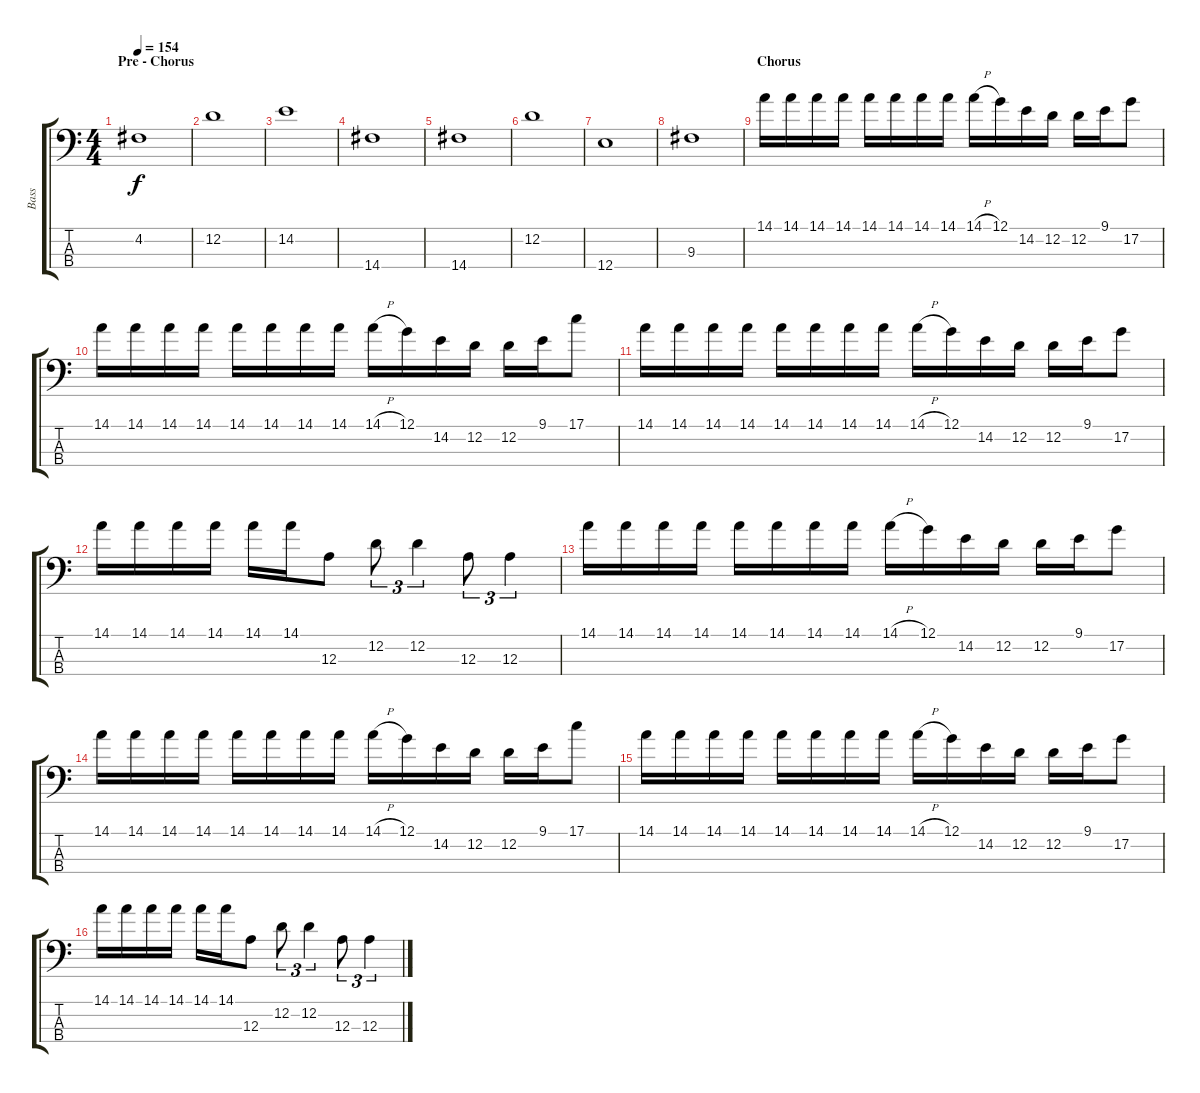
\track ("Bass" "Bass") {instrument electricbassfinger}
\staff {score tabs}
\tuning (G2 D2 A1 E1) {hide}
\ts (4 4)
\section ("" "Pre - Chorus")
\tempo 154
\clef f4
\ks c
4.2.1{dy f} |
12.2.1 |
14.2.1 |
14.4.1 |
14.4.1 |
12.2.1 |
12.4.1 |
9.3.1 |
\section ("" "Chorus")
14.1.16 14.1.16 14.1.16 14.1.16 14.1.16 14.1.16 14.1.16 14.1.16 14.1{h}.16 12.1.16 14.2.16 12.2.16 12.2.16 9.1.16 17.2.8 |
14.1.16 14.1.16 14.1.16 14.1.16 14.1.16 14.1.16 14.1.16 14.1.16 14.1{h}.16 12.1.16 14.2.16 12.2.16 12.2.16 9.1.16 17.1.8 |
14.1.16 14.1.16 14.1.16 14.1.16 14.1.16 14.1.16 14.1.16 14.1.16 14.1{h}.16 12.1.16 14.2.16 12.2.16 12.2.16 9.1.16 17.2.8 |
14.1.16 14.1.16 14.1.16 14.1.16 14.1.16 14.1.16 12.3.8 12.2.8{tu (3 2)} 12.2.4{tu (3 2)} 12.3.8{tu (3 2)} 12.3.4{tu (3 2)} |
14.1.16 14.1.16 14.1.16 14.1.16 14.1.16 14.1.16 14.1.16 14.1.16 14.1{h}.16 12.1.16 14.2.16 12.2.16 12.2.16 9.1.16 17.2.8 |
14.1.16 14.1.16 14.1.16 14.1.16 14.1.16 14.1.16 14.1.16 14.1.16 14.1{h}.16 12.1.16 14.2.16 12.2.16 12.2.16 9.1.16 17.1.8 |
14.1.16 14.1.16 14.1.16 14.1.16 14.1.16 14.1.16 14.1.16 14.1.16 14.1{h}.16 12.1.16 14.2.16 12.2.16 12.2.16 9.1.16 17.2.8 |
14.1.16 14.1.16 14.1.16 14.1.16 14.1.16 14.1.16 12.3.8 12.2.8{tu (3 2)} 12.2.4{tu (3 2)} 12.3.8{tu (3 2)} 12.3.4{tu (3 2)}
